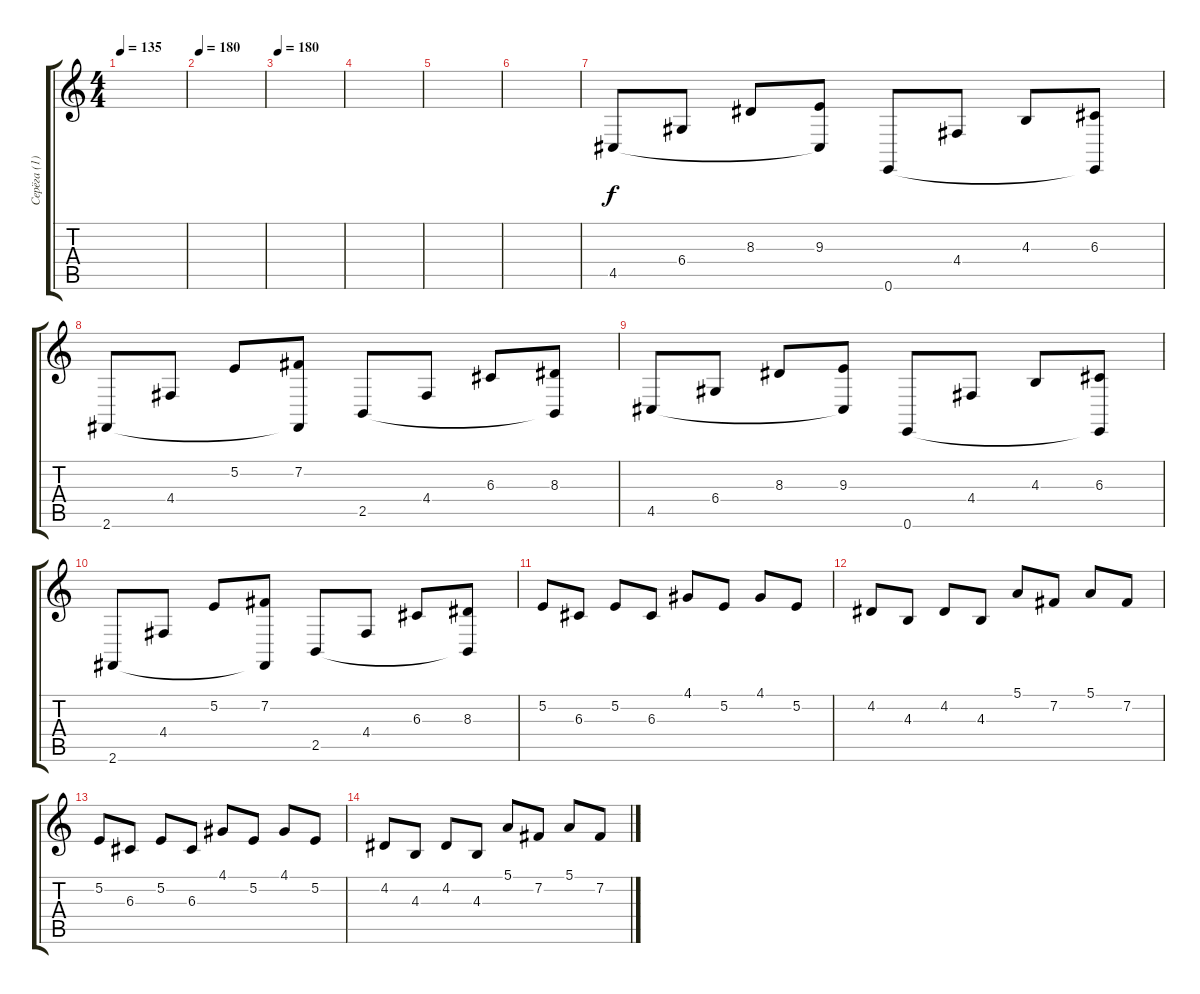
\track ("Серёга (1)" "Серёга (1)") {instrument pad1newage}
\staff {score tabs}
\tuning (E4 B3 G3 D3 A2 E2) {hide}
\ts (4 4)
\tempo 135
\clef g2
\ks c
|
\tempo 180
|
\tempo 180
|
|
|
|
4.5.8 6.4.8 8.3.8 (9.3 4.5{t}).8 0.6.8 4.4.8 4.3.8 (6.3 0.6{t}).8 |
2.6.8 4.4.8 5.2.8 (7.2 2.6{t}).8 2.5.8 4.4.8 6.3.8 (8.3 2.5{t}).8 |
4.5.8 6.4.8 8.3.8 (9.3 4.5{t}).8 0.6.8 4.4.8 4.3.8 (6.3 0.6{t}).8 |
2.6.8 4.4.8 5.2.8 (7.2 2.6{t}).8 2.5.8 4.4.8 6.3.8 (8.3 2.5{t}).8 |
5.2.8 6.3.8 5.2.8 6.3.8 4.1.8 5.2.8 4.1.8 5.2.8 |
4.2.8 4.3.8 4.2.8 4.3.8 5.1.8 7.2.8 5.1.8 7.2.8 |
5.2.8 6.3.8 5.2.8 6.3.8 4.1.8 5.2.8 4.1.8 5.2.8 |
4.2.8 4.3.8 4.2.8 4.3.8 5.1.8 7.2.8 5.1.8 7.2.8
